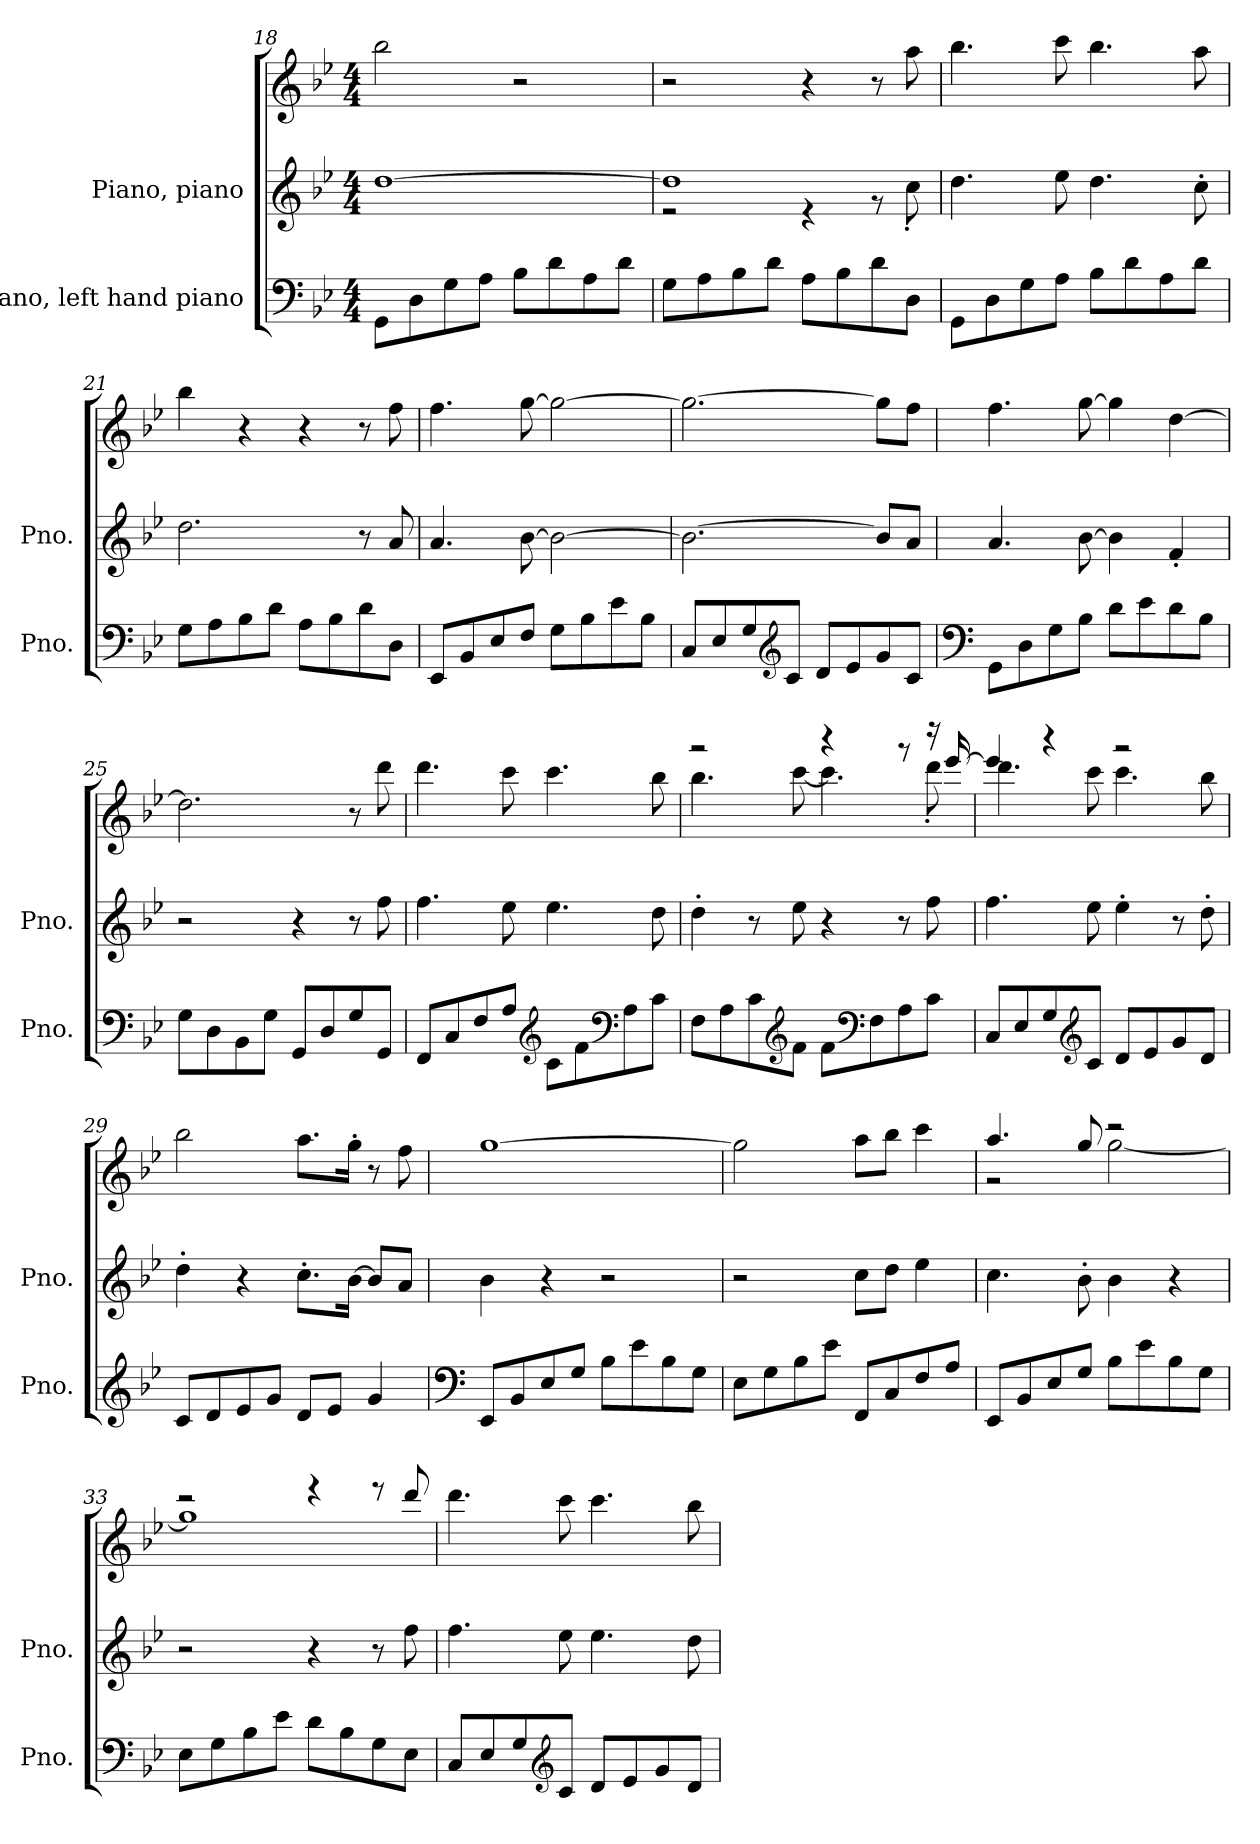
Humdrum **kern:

**kern	**kern	**kern
*part2	*part1	*part1
*staff3	*staff2	*staff1
*I"Piano, left hand piano	*I"Piano, piano	*
*I'Pno.	*I'Pno.	*
*clefF4	*clefG2	*clefG2
*k[b-e-]	*k[b-e-]	*k[b-e-]
*M4/4	*M4/4	*M4/4
=18	=18	=18
8GG\L	[1dd	2bb-\
8D\	.	.
8G\	.	.
8A\J	.	.
8B-\L	.	2r
8d\	.	.
8A\	.	.
8d\J	.	.
=19	=19	=19
*	*^	*
8G\L	1dd]	2r	2r
8A\	.	.	.
8B-\	.	.	.
8d\J	.	.	.
8A\L	.	4r	4r
8B-\	.	.	.
8d\	.	8r	8r
8D\J	.	8cc'\	8aa\
*	*v	*v	*
=20	=20	=20
8GG\L	4.dd\	4.bb-\
8D\	.	.
8G\	.	.
8A\J	8ee-\	8ccc\
8B-\L	4.dd\	4.bb-\
8d\	.	.
8A\	.	.
8d\J	8cc'\	8aa\
!!LO:LB:g=z
=21	=21	=21
8G\L	2.dd\	4bb-\
8A\	.	.
8B-\	.	4r
8d\J	.	.
8A\L	.	4r
8B-\	.	.
8d\	8r	8r
8D\J	8a/	8ff\
=22	=22	=22
8EE-/L	4.a/	4.ff\
8BB-/	.	.
8E-/	.	.
8F/J	[8b-\	[8gg\
8G\L	2b-\_	2gg\_
8B-\	.	.
8e-\	.	.
8B-\J	.	.
=23	=23	=23
8C/L	2.b-\_	2.gg\_
8E-/	.	.
8G/	.	.
*clefG2	*	*
8c/J	.	.
8d/L	.	.
8e-/	.	.
8g/	8b-/L]	8gg\L]
8c/J	8a/J	8ff\J
=24	=24	=24
*clefF4	*	*
8GG\L	4.a/	4.ff\
8D\	.	.
8G\	.	.
8B-\J	[8b-\	[8gg\
8d\L	4b-\]	4gg\]
8e-\	.	.
8d\	4f'/	[4dd\
8B-\J	.	.
!!LO:LB:g=z
=25	=25	=25
8G\L	2r	2.dd\]
8D\	.	.
8BB-\	.	.
8G\J	.	.
8GG/L	4r	.
8D/	.	.
8G/	8r	8r
8GG/J	8ff\	8ddd\
=26	=26	=26
8FF/L	4.ff\	4.ddd\
8C/	.	.
8F/	.	.
8A/J	8ee-\	8ccc\
*clefG2	*	*
8c\L	4.ee-\	4.ccc\
8f\	.	.
*clefF4	*	*
8A\	.	.
8c\J	8dd\	8bb-\
=27	=27	=27
*	*	*^
8F\L	4dd'\	2r	4.bb-\
8A\	.	.	.
8c\	8r	.	.
*clefG2	*	*	*
8f\J	8ee-\	.	[8ccc\
8f\L	4r	4r	4.ccc\]
*clefF4	*	*	*
8F\	.	.	.
8A\	8r	8r	.
8c\J	8ff\	16r	8ddd'\
.	.	[16eee-/	.
!!LO:LB:g=z	!!
=28	=28	=28	=28
8C/L	4.ff\	4eee-/]	4.ddd\
8E-/	.	.	.
8G/	.	4r	.
*clefG2	*	*	*
8c/J	8ee-\	.	8ccc\
8d/L	4ee-'\	2r	4.ccc\
8e-/	.	.	.
8g/	8r	.	.
8d/J	8dd'\	.	8bb-\
*	*	*v	*v
=29	=29	=29
8c/L	4dd'\	2bb-\
8d/	.	.
8e-/	4r	.
8g/J	.	.
8d/L	8.cc'\L	8.aa\L
8e-/J	.	.
.	[16b-\Jk	16gg'\Jk
4g/	8b-/L]	8r
.	8a/J	8ff\
=30	=30	=30
*clefF4	*	*
8EE-/L	4b-\	[1gg
8BB-/	.	.
8E-/	4r	.
8G/J	.	.
8B-\L	2r	.
8e-\	.	.
8B-\	.	.
8G\J	.	.
=31	=31	=31
8E-\L	2r	2gg\]
8G\	.	.
8B-\	.	.
8e-\J	.	.
8FF/L	8cc\L	8aa\L
8C/	8dd\J	8bb-\J
8F/	4ee-\	4ccc\
8A/J	.	.
!!LO:PB:g=z
=32	=32	=32
*	*	*^
8EE-/L	4.cc\	4.aa/	2r
8BB-/	.	.	.
8E-/	.	.	.
8G/J	8b-'\	8gg/	.
8B-\L	4b-\	2r	[2gg\
8e-\	.	.	.
8B-\	4r	.	.
8G\J	.	.	.
=33	=33	=33	=33
8E-\L	2r	2r	1gg]
8G\	.	.	.
8B-\	.	.	.
8e-\J	.	.	.
8d\L	4r	4r	.
8B-\	.	.	.
8G\	8r	8r	.
8E-\J	8ff\	8ddd/	.
*	*	*v	*v
=34	=34	=34
8C/L	4.ff\	4.ddd\
8E-/	.	.
8G/	.	.
*clefG2	*	*
8c/J	8ee-\	8ccc\
8d/L	4.ee-\	4.ccc\
8e-/	.	.
8g/	.	.
8d/J	8dd\	8bb-\
=	=	=
*-	*-	*-
